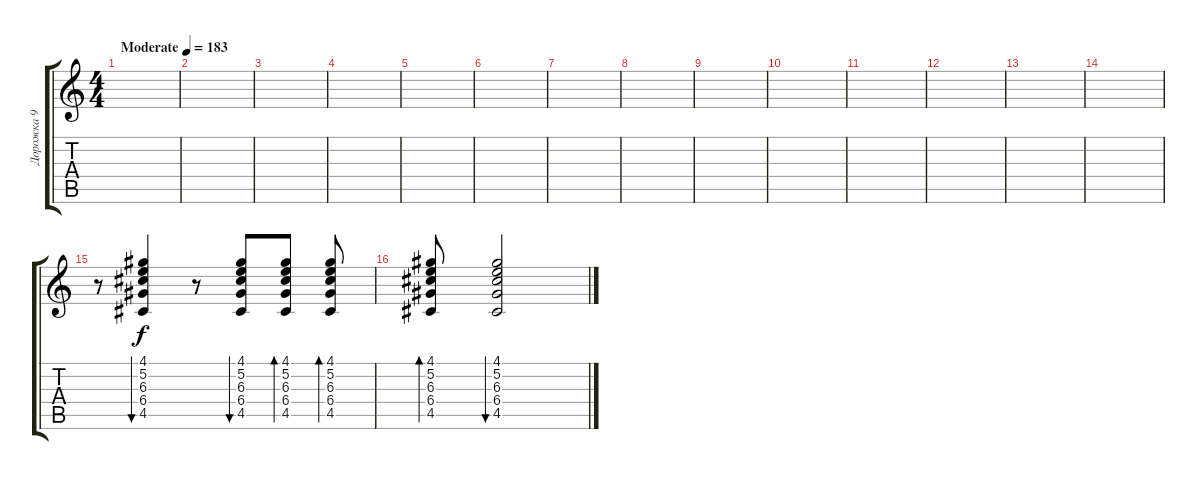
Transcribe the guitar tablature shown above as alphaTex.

\track ("Дорожка 9" "Дорожка 9") {instrument acousticguitarnylon}
\staff {score tabs}
\tuning (E4 B3 G3 D3 A2 E2) {hide}
\ts (4 4)
\tempo (183 "Moderate")
\clef g2
\ks c
|
|
|
|
|
|
|
|
|
|
|
|
|
|
r.8 (4.1 5.2 6.3 6.4 4.5).4{bu 60} r.8 (4.1 5.2 6.3 6.4 4.5).8{bu 60} (4.1 5.2 6.3 6.4 4.5).8{bd 60} (4.1 5.2 6.3 6.4 4.5).8{bd 60} |
(4.1 5.2 6.3 6.4 4.5).8{bd 60} (4.1 5.2 6.3 6.4 4.5).2{bu 60}
